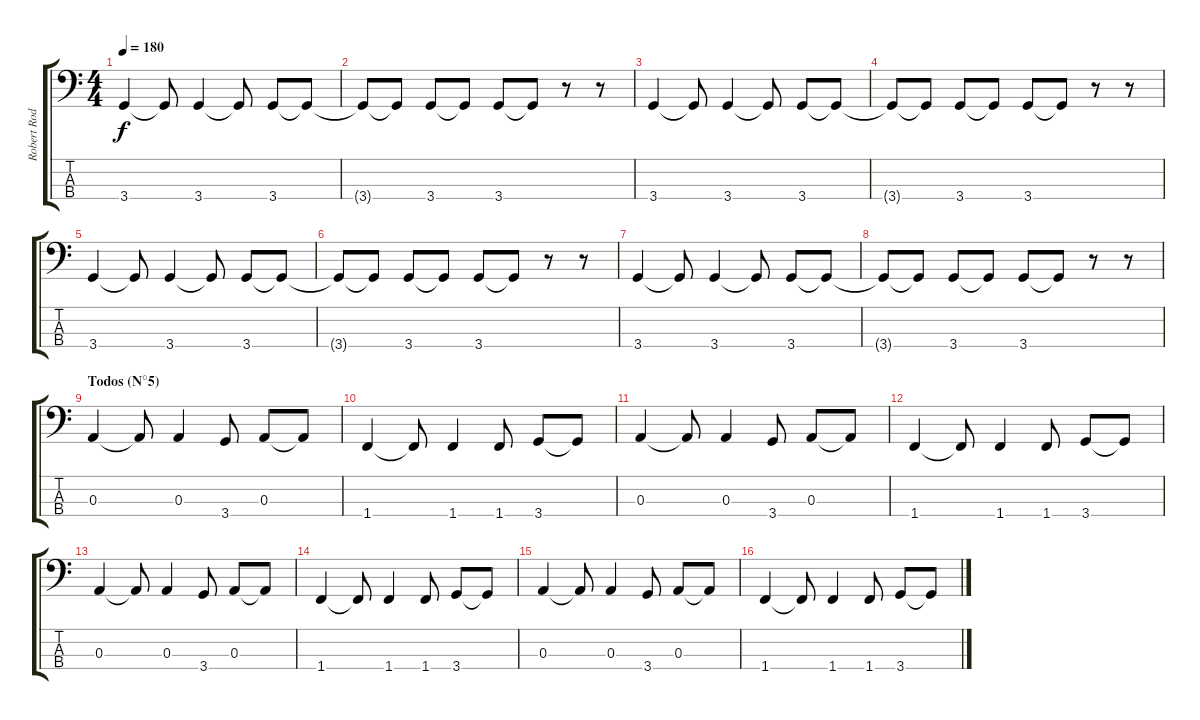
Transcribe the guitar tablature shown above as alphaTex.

\track ("Robert Rodriguez (Bajo)" "Robert Rod") {instrument electricbassfinger}
\staff {score tabs}
\tuning (G2 D2 A1 E1) {hide}
\ts (4 4)
\tempo 180
\clef f4
\ks c
3.4.4{dy f} 3.4{t}.8 3.4.4 3.4{t}.8 3.4.8 3.4{t}.8 |
3.4{t}.8 3.4{t}.8 3.4.8 3.4{t}.8 3.4.8 3.4{t}.8 r.8 r.8 |
3.4.4 3.4{t}.8 3.4.4 3.4{t}.8 3.4.8 3.4{t}.8 |
3.4{t}.8 3.4{t}.8 3.4.8 3.4{t}.8 3.4.8 3.4{t}.8 r.8 r.8 |
3.4.4 3.4{t}.8 3.4.4 3.4{t}.8 3.4.8 3.4{t}.8 |
3.4{t}.8 3.4{t}.8 3.4.8 3.4{t}.8 3.4.8 3.4{t}.8 r.8 r.8 |
3.4.4 3.4{t}.8 3.4.4 3.4{t}.8 3.4.8 3.4{t}.8 |
3.4{t}.8 3.4{t}.8 3.4.8 3.4{t}.8 3.4.8 3.4{t}.8 r.8 r.8 |
\section ("" "Todos (N°5)")
0.3.4 0.3{t}.8 0.3.4 3.4.8 0.3.8 0.3{t}.8 |
1.4.4 1.4{t}.8 1.4.4 1.4.8 3.4.8 3.4{t}.8 |
0.3.4 0.3{t}.8 0.3.4 3.4.8 0.3.8 0.3{t}.8 |
1.4.4 1.4{t}.8 1.4.4 1.4.8 3.4.8 3.4{t}.8 |
0.3.4 0.3{t}.8 0.3.4 3.4.8 0.3.8 0.3{t}.8 |
1.4.4 1.4{t}.8 1.4.4 1.4.8 3.4.8 3.4{t}.8 |
0.3.4 0.3{t}.8 0.3.4 3.4.8 0.3.8 0.3{t}.8 |
1.4.4 1.4{t}.8 1.4.4 1.4.8 3.4.8 3.4{t}.8
